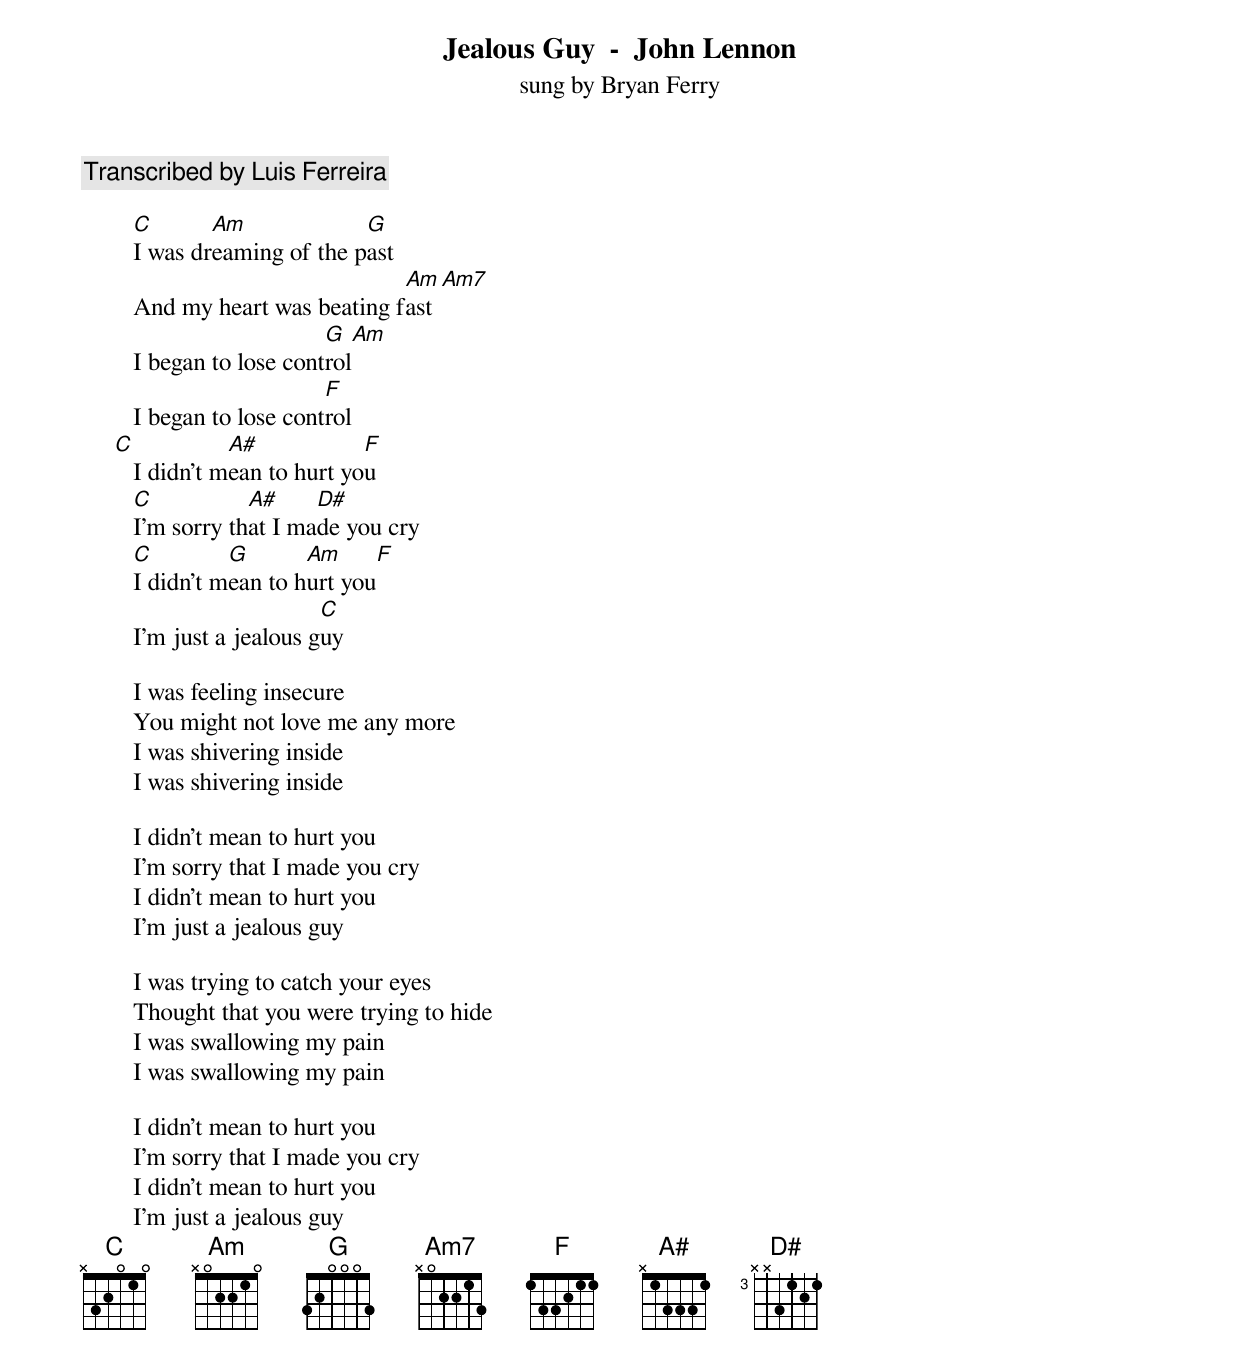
Jealous Guy  -  John Lennon
                        sung by Bryan Ferry

        Transcribed by Luis Ferreira

        C       Am             G
        I was dreaming of the past
                                  Am  Am7
        And my heart was beating fast
                            G    Am
        I began to lose control
                            F
        I began to lose control
     C            A#            F
        I didn't mean to hurt you
        C           A#     D#
        I'm sorry that I made you cry
        C         G       Am       F
        I didn't mean to hurt you
                            C
        I'm just a jealous guy

        I was feeling insecure
        You might not love me any more
        I was shivering inside
        I was shivering inside

        I didn't mean to hurt you
        I'm sorry that I made you cry
        I didn't mean to hurt you
        I'm just a jealous guy

        I was trying to catch your eyes
        Thought that you were trying to hide
        I was swallowing my pain
        I was swallowing my pain

        I didn't mean to hurt you
        I'm sorry that I made you cry
        I didn't mean to hurt you
        I'm just a jealous guy
